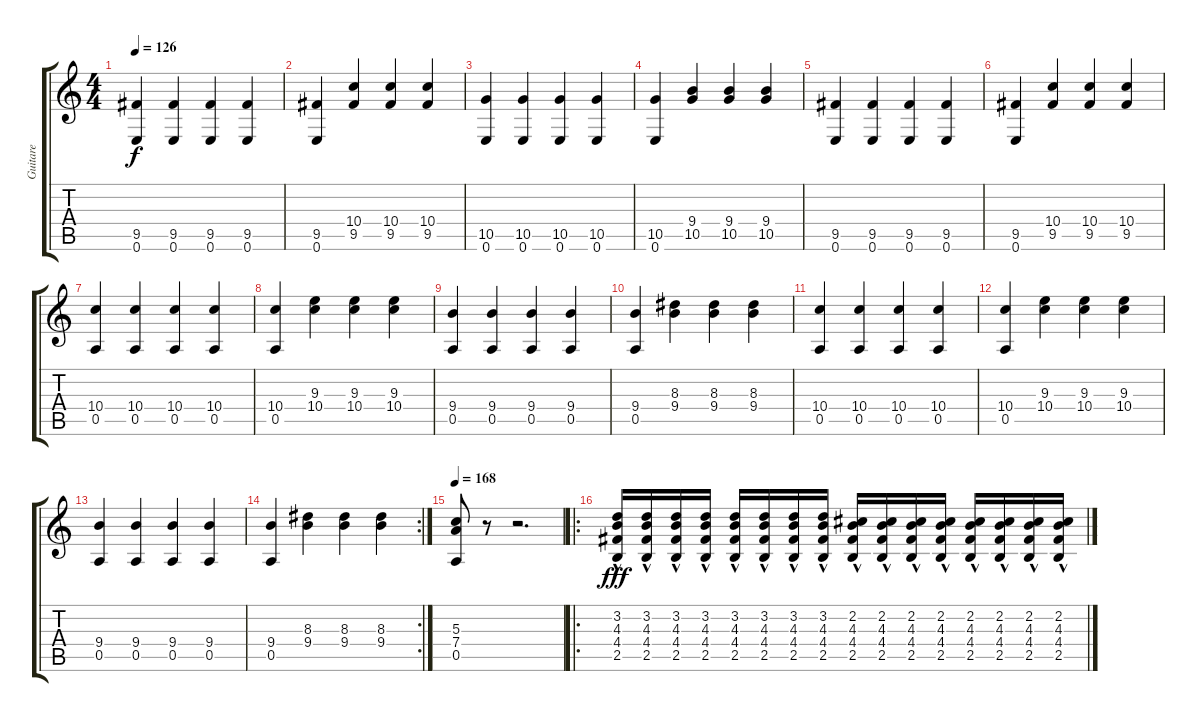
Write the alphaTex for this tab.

\track ("Guitare" "Guitare") {instrument distortionguitar}
\staff {score tabs}
\tuning (E4 B3 G3 D3 A2 E2) {hide}
\ts (4 4)
\tempo 126
\clef g2
\ks c
(9.5 0.6).4{dy f} (9.5 0.6).4 (9.5 0.6).4 (9.5 0.6).4 |
(9.5 0.6).4 (10.4 9.5).4 (10.4 9.5).4 (10.4 9.5).4 |
(10.5 0.6).4 (10.5 0.6).4 (10.5 0.6).4 (10.5 0.6).4 |
(10.5 0.6).4 (9.4 10.5).4 (9.4 10.5).4 (9.4 10.5).4 |
(9.5 0.6).4 (9.5 0.6).4 (9.5 0.6).4 (9.5 0.6).4 |
(9.5 0.6).4 (10.4 9.5).4 (10.4 9.5).4 (10.4 9.5).4 |
(10.4 0.5).4 (10.4 0.5).4 (10.4 0.5).4 (10.4 0.5).4 |
(10.4 0.5).4 (9.3 10.4).4 (9.3 10.4).4 (9.3 10.4).4 |
(9.4 0.5).4 (9.4 0.5).4 (9.4 0.5).4 (9.4 0.5).4 |
(9.4 0.5).4 (8.3 9.4).4 (8.3 9.4).4 (8.3 9.4).4 |
(10.4 0.5).4 (10.4 0.5).4 (10.4 0.5).4 (10.4 0.5).4 |
(10.4 0.5).4 (9.3 10.4).4 (9.3 10.4).4 (9.3 10.4).4 |
(9.4 0.5).4 (9.4 0.5).4 (9.4 0.5).4 (9.4 0.5).4 |
\rc 2
(9.4 0.5).4 (8.3 9.4).4 (8.3 9.4).4 (8.3 9.4).4 |
\tempo 168
(5.3 7.4 0.5).8 r.8 r.2{d} |
\ro
(3.2{hac} 4.3 4.4 2.5).16{dy fff} (3.2{hac} 4.3 4.4 2.5).16 (3.2{hac} 4.3 4.4 2.5).16 (3.2{hac} 4.3 4.4 2.5).16 (3.2{hac} 4.3 4.4 2.5).16 (3.2{hac} 4.3 4.4 2.5).16 (3.2{hac} 4.3 4.4 2.5).16 (3.2{hac} 4.3 4.4 2.5).16 (2.2{hac} 4.3 4.4 2.5).16 (2.2{hac} 4.3 4.4 2.5).16 (2.2{hac} 4.3 4.4 2.5).16 (2.2{hac} 4.3 4.4 2.5).16 (2.2{hac} 4.3 4.4 2.5).16 (2.2{hac} 4.3 4.4 2.5).16 (2.2{hac} 4.3 4.4 2.5).16 (2.2{hac} 4.3 4.4 2.5).16
